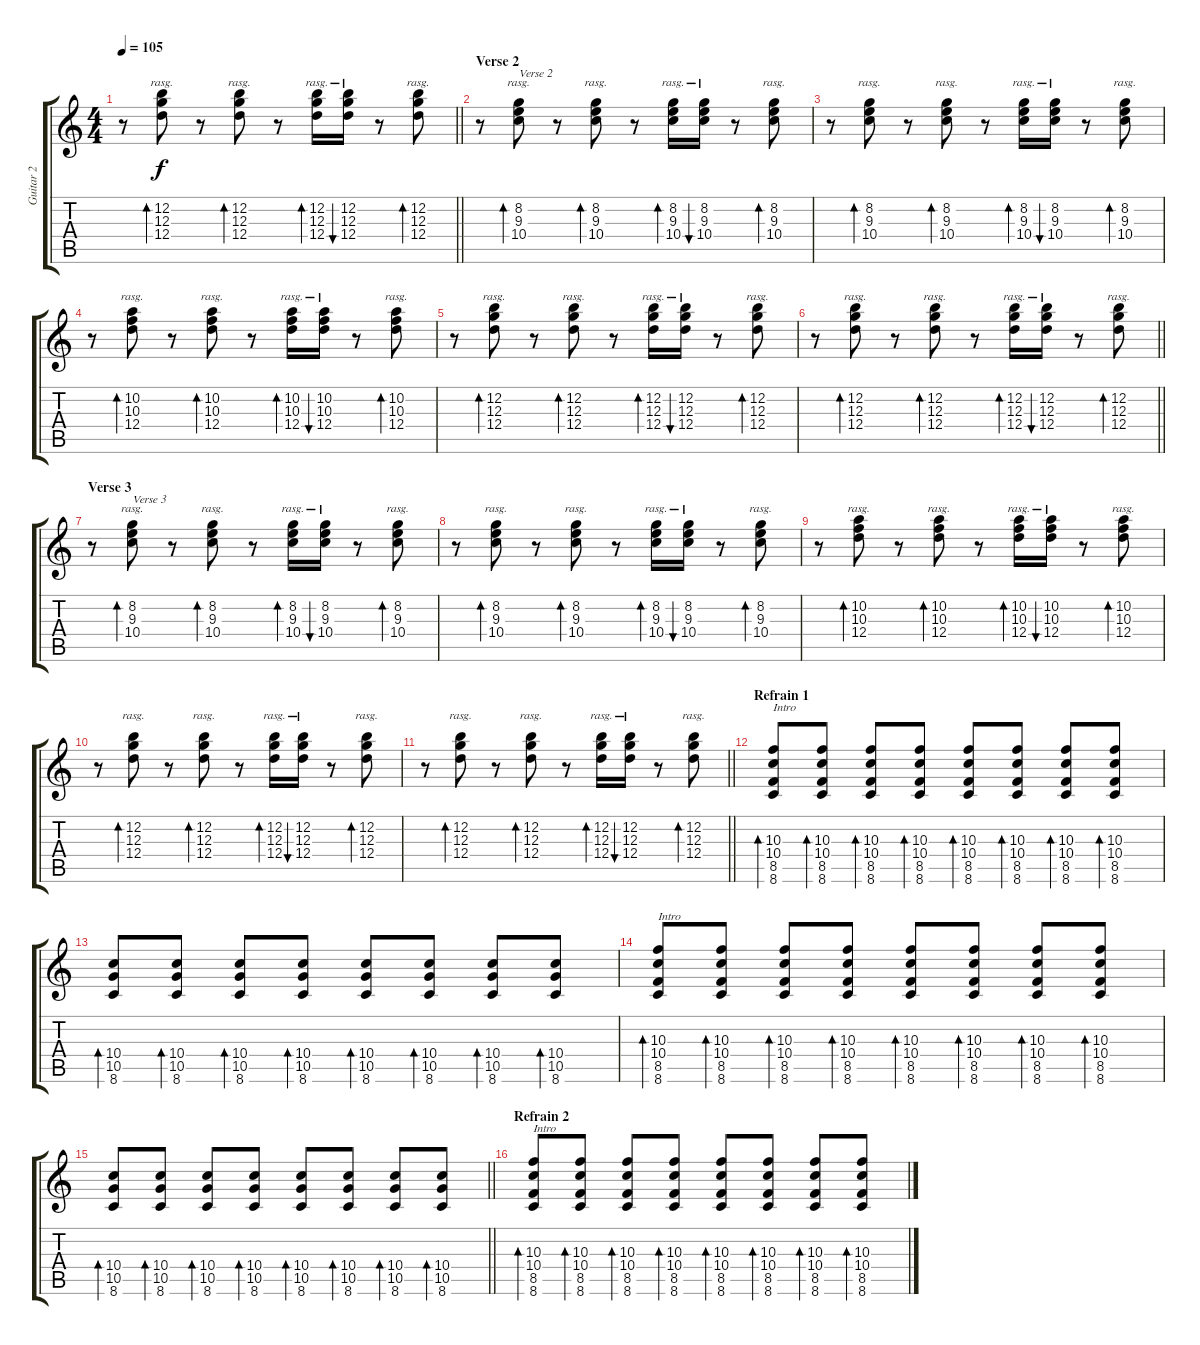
\track ("Guitar 2" "Guitar 2") {instrument overdrivenguitar}
\staff {score tabs}
\tuning (E4 B3 G3 D3 A2 E2) {hide}
\ts (4 4)
\tempo 105
\clef g2
\barLineRight lightlight
\ks c
r.8{dy f} (12.2 12.3 12.4).8{bd 30 rasg ii} r.8 (12.2 12.3 12.4).8{bd 30 rasg ii} r.8 (12.2 12.3 12.4).16{bd 30 rasg ii} (12.2 12.3 12.4).16{bu 30 rasg ii} r.8 (12.2 12.3 12.4).8{bd 30 rasg ii} |
\section ("" "Verse 2")
r.8 (8.2 9.3 10.4).8{bd 30 rasg ii txt "Verse 2"} r.8 (8.2 9.3 10.4).8{bd 30 rasg ii} r.8 (8.2 9.3 10.4).16{bd 30 rasg ii} (8.2 9.3 10.4).16{bu 30 rasg ii} r.8 (8.2 9.3 10.4).8{bd 30 rasg ii} |
r.8 (8.2 9.3 10.4).8{bd 30 rasg ii} r.8 (8.2 9.3 10.4).8{bd 30 rasg ii} r.8 (8.2 9.3 10.4).16{bd 30 rasg ii} (8.2 9.3 10.4).16{bu 30 rasg ii} r.8 (8.2 9.3 10.4).8{bd 30 rasg ii} |
r.8 (10.2 10.3 12.4).8{bd 30 rasg ii} r.8 (10.2 10.3 12.4).8{bd 30 rasg ii} r.8 (10.2 10.3 12.4).16{bd 30 rasg ii} (10.2 10.3 12.4).16{bu 30 rasg ii} r.8 (10.2 10.3 12.4).8{bd 30 rasg ii} |
r.8 (12.2 12.3 12.4).8{bd 30 rasg ii} r.8 (12.2 12.3 12.4).8{bd 30 rasg ii} r.8 (12.2 12.3 12.4).16{bd 30 rasg ii} (12.2 12.3 12.4).16{bu 30 rasg ii} r.8 (12.2 12.3 12.4).8{bd 30 rasg ii} |
\barLineRight lightlight
r.8 (12.2 12.3 12.4).8{bd 30 rasg ii} r.8 (12.2 12.3 12.4).8{bd 30 rasg ii} r.8 (12.2 12.3 12.4).16{bd 30 rasg ii} (12.2 12.3 12.4).16{bu 30 rasg ii} r.8 (12.2 12.3 12.4).8{bd 30 rasg ii} |
\section ("" "Verse 3")
r.8 (8.2 9.3 10.4).8{bd 30 rasg ii txt "Verse 3"} r.8 (8.2 9.3 10.4).8{bd 30 rasg ii} r.8 (8.2 9.3 10.4).16{bd 30 rasg ii} (8.2 9.3 10.4).16{bu 30 rasg ii} r.8 (8.2 9.3 10.4).8{bd 30 rasg ii} |
r.8 (8.2 9.3 10.4).8{bd 30 rasg ii} r.8 (8.2 9.3 10.4).8{bd 30 rasg ii} r.8 (8.2 9.3 10.4).16{bd 30 rasg ii} (8.2 9.3 10.4).16{bu 30 rasg ii} r.8 (8.2 9.3 10.4).8{bd 30 rasg ii} |
r.8 (10.2 10.3 12.4).8{bd 30 rasg ii} r.8 (10.2 10.3 12.4).8{bd 30 rasg ii} r.8 (10.2 10.3 12.4).16{bd 30 rasg ii} (10.2 10.3 12.4).16{bu 30 rasg ii} r.8 (10.2 10.3 12.4).8{bd 30 rasg ii} |
r.8 (12.2 12.3 12.4).8{bd 30 rasg ii} r.8 (12.2 12.3 12.4).8{bd 30 rasg ii} r.8 (12.2 12.3 12.4).16{bd 30 rasg ii} (12.2 12.3 12.4).16{bu 30 rasg ii} r.8 (12.2 12.3 12.4).8{bd 30 rasg ii} |
\barLineRight lightlight
r.8 (12.2 12.3 12.4).8{bd 30 rasg ii} r.8 (12.2 12.3 12.4).8{bd 30 rasg ii} r.8 (12.2 12.3 12.4).16{bd 30 rasg ii} (12.2 12.3 12.4).16{bu 30 rasg ii} r.8 (12.2 12.3 12.4).8{bd 30 rasg ii} |
\section ("" "Refrain 1")
(10.3 10.4 8.5 8.6).8{bd 30 txt "Intro"} (10.3 10.4 8.5 8.6).8{bd 30} (10.3 10.4 8.5 8.6).8{bd 30} (10.3 10.4 8.5 8.6).8{bd 30} (10.3 10.4 8.5 8.6).8{bd 30} (10.3 10.4 8.5 8.6).8{bd 30} (10.3 10.4 8.5 8.6).8{bd 30} (10.3 10.4 8.5 8.6).8{bd 30} |
(10.4 10.5 8.6).8{bd 30} (10.4 10.5 8.6).8{bd 30} (10.4 10.5 8.6).8{bd 30} (10.4 10.5 8.6).8{bd 30} (10.4 10.5 8.6).8{bd 30} (10.4 10.5 8.6).8{bd 30} (10.4 10.5 8.6).8{bd 30} (10.4 10.5 8.6).8{bd 30} |
(10.3 10.4 8.5 8.6).8{bd 30 txt "Intro"} (10.3 10.4 8.5 8.6).8{bd 30} (10.3 10.4 8.5 8.6).8{bd 30} (10.3 10.4 8.5 8.6).8{bd 30} (10.3 10.4 8.5 8.6).8{bd 30} (10.3 10.4 8.5 8.6).8{bd 30} (10.3 10.4 8.5 8.6).8{bd 30} (10.3 10.4 8.5 8.6).8{bd 30} |
\barLineRight lightlight
(10.4 10.5 8.6).8{bd 30} (10.4 10.5 8.6).8{bd 30} (10.4 10.5 8.6).8{bd 30} (10.4 10.5 8.6).8{bd 30} (10.4 10.5 8.6).8{bd 30} (10.4 10.5 8.6).8{bd 30} (10.4 10.5 8.6).8{bd 30} (10.4 10.5 8.6).8{bd 30} |
\section ("" "Refrain 2")
(10.3 10.4 8.5 8.6).8{bd 30 txt "Intro"} (10.3 10.4 8.5 8.6).8{bd 30} (10.3 10.4 8.5 8.6).8{bd 30} (10.3 10.4 8.5 8.6).8{bd 30} (10.3 10.4 8.5 8.6).8{bd 30} (10.3 10.4 8.5 8.6).8{bd 30} (10.3 10.4 8.5 8.6).8{bd 30} (10.3 10.4 8.5 8.6).8{bd 30}
